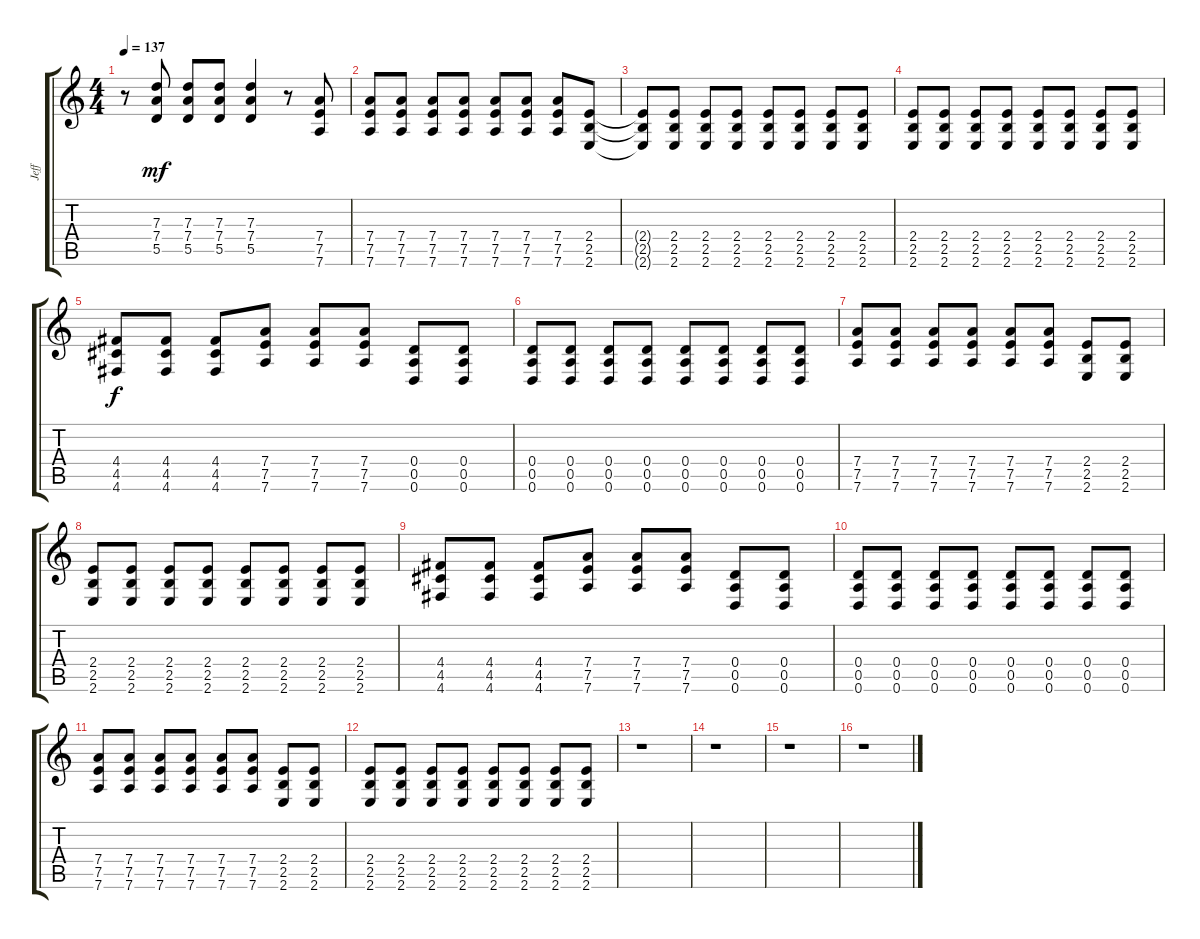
\track ("Jeff" "Jeff") {instrument distortionguitar}
\staff {score tabs}
\tuning (E4 B3 G3 D3 A2 D2) {hide}
\ts (4 4)
\tempo 137
\clef g2
\ks c
r.8{dy mf} (7.3 7.4 5.5).8 (7.3 7.4 5.5).8 (7.3 7.4 5.5).8 (7.3 7.4 5.5).4 r.8 (7.4 7.5 7.6).8 |
(7.4 7.5 7.6).8 (7.4 7.5 7.6).8 (7.4 7.5 7.6).8 (7.4 7.5 7.6).8 (7.4 7.5 7.6).8 (7.4 7.5 7.6).8 (7.4 7.5 7.6).8 (2.4 2.5 2.6).8 |
(2.4{t} 2.5{t} 2.6{t}).8 (2.4 2.5 2.6).8 (2.4 2.5 2.6).8 (2.4 2.5 2.6).8 (2.4 2.5 2.6).8 (2.4 2.5 2.6).8 (2.4 2.5 2.6).8 (2.4 2.5 2.6).8 |
(2.4 2.5 2.6).8 (2.4 2.5 2.6).8 (2.4 2.5 2.6).8 (2.4 2.5 2.6).8 (2.4 2.5 2.6).8 (2.4 2.5 2.6).8 (2.4 2.5 2.6).8 (2.4 2.5 2.6).8 |
(4.4 4.5 4.6).8{dy f} (4.4 4.5 4.6).8 (4.4 4.5 4.6).8 (7.4 7.5 7.6).8 (7.4 7.5 7.6).8 (7.4 7.5 7.6).8 (0.4 0.5 0.6).8 (0.4 0.5 0.6).8 |
(0.4 0.5 0.6).8 (0.4 0.5 0.6).8 (0.4 0.5 0.6).8 (0.4 0.5 0.6).8 (0.4 0.5 0.6).8 (0.4 0.5 0.6).8 (0.4 0.5 0.6).8 (0.4 0.5 0.6).8 |
(7.4 7.5 7.6).8 (7.4 7.5 7.6).8 (7.4 7.5 7.6).8 (7.4 7.5 7.6).8 (7.4 7.5 7.6).8 (7.4 7.5 7.6).8 (2.4 2.5 2.6).8 (2.4 2.5 2.6).8 |
(2.4 2.5 2.6).8 (2.4 2.5 2.6).8 (2.4 2.5 2.6).8 (2.4 2.5 2.6).8 (2.4 2.5 2.6).8 (2.4 2.5 2.6).8 (2.4 2.5 2.6).8 (2.4 2.5 2.6).8 |
(4.4 4.5 4.6).8 (4.4 4.5 4.6).8 (4.4 4.5 4.6).8 (7.4 7.5 7.6).8 (7.4 7.5 7.6).8 (7.4 7.5 7.6).8 (0.4 0.5 0.6).8 (0.4 0.5 0.6).8 |
(0.4 0.5 0.6).8 (0.4 0.5 0.6).8 (0.4 0.5 0.6).8 (0.4 0.5 0.6).8 (0.4 0.5 0.6).8 (0.4 0.5 0.6).8 (0.4 0.5 0.6).8 (0.4 0.5 0.6).8 |
(7.4 7.5 7.6).8 (7.4 7.5 7.6).8 (7.4 7.5 7.6).8 (7.4 7.5 7.6).8 (7.4 7.5 7.6).8 (7.4 7.5 7.6).8 (2.4 2.5 2.6).8 (2.4 2.5 2.6).8 |
(2.4 2.5 2.6).8 (2.4 2.5 2.6).8 (2.4 2.5 2.6).8 (2.4 2.5 2.6).8 (2.4 2.5 2.6).8 (2.4 2.5 2.6).8 (2.4 2.5 2.6).8 (2.4 2.5 2.6).8 |
r.1 |
r.1 |
r.1 |
r.1
